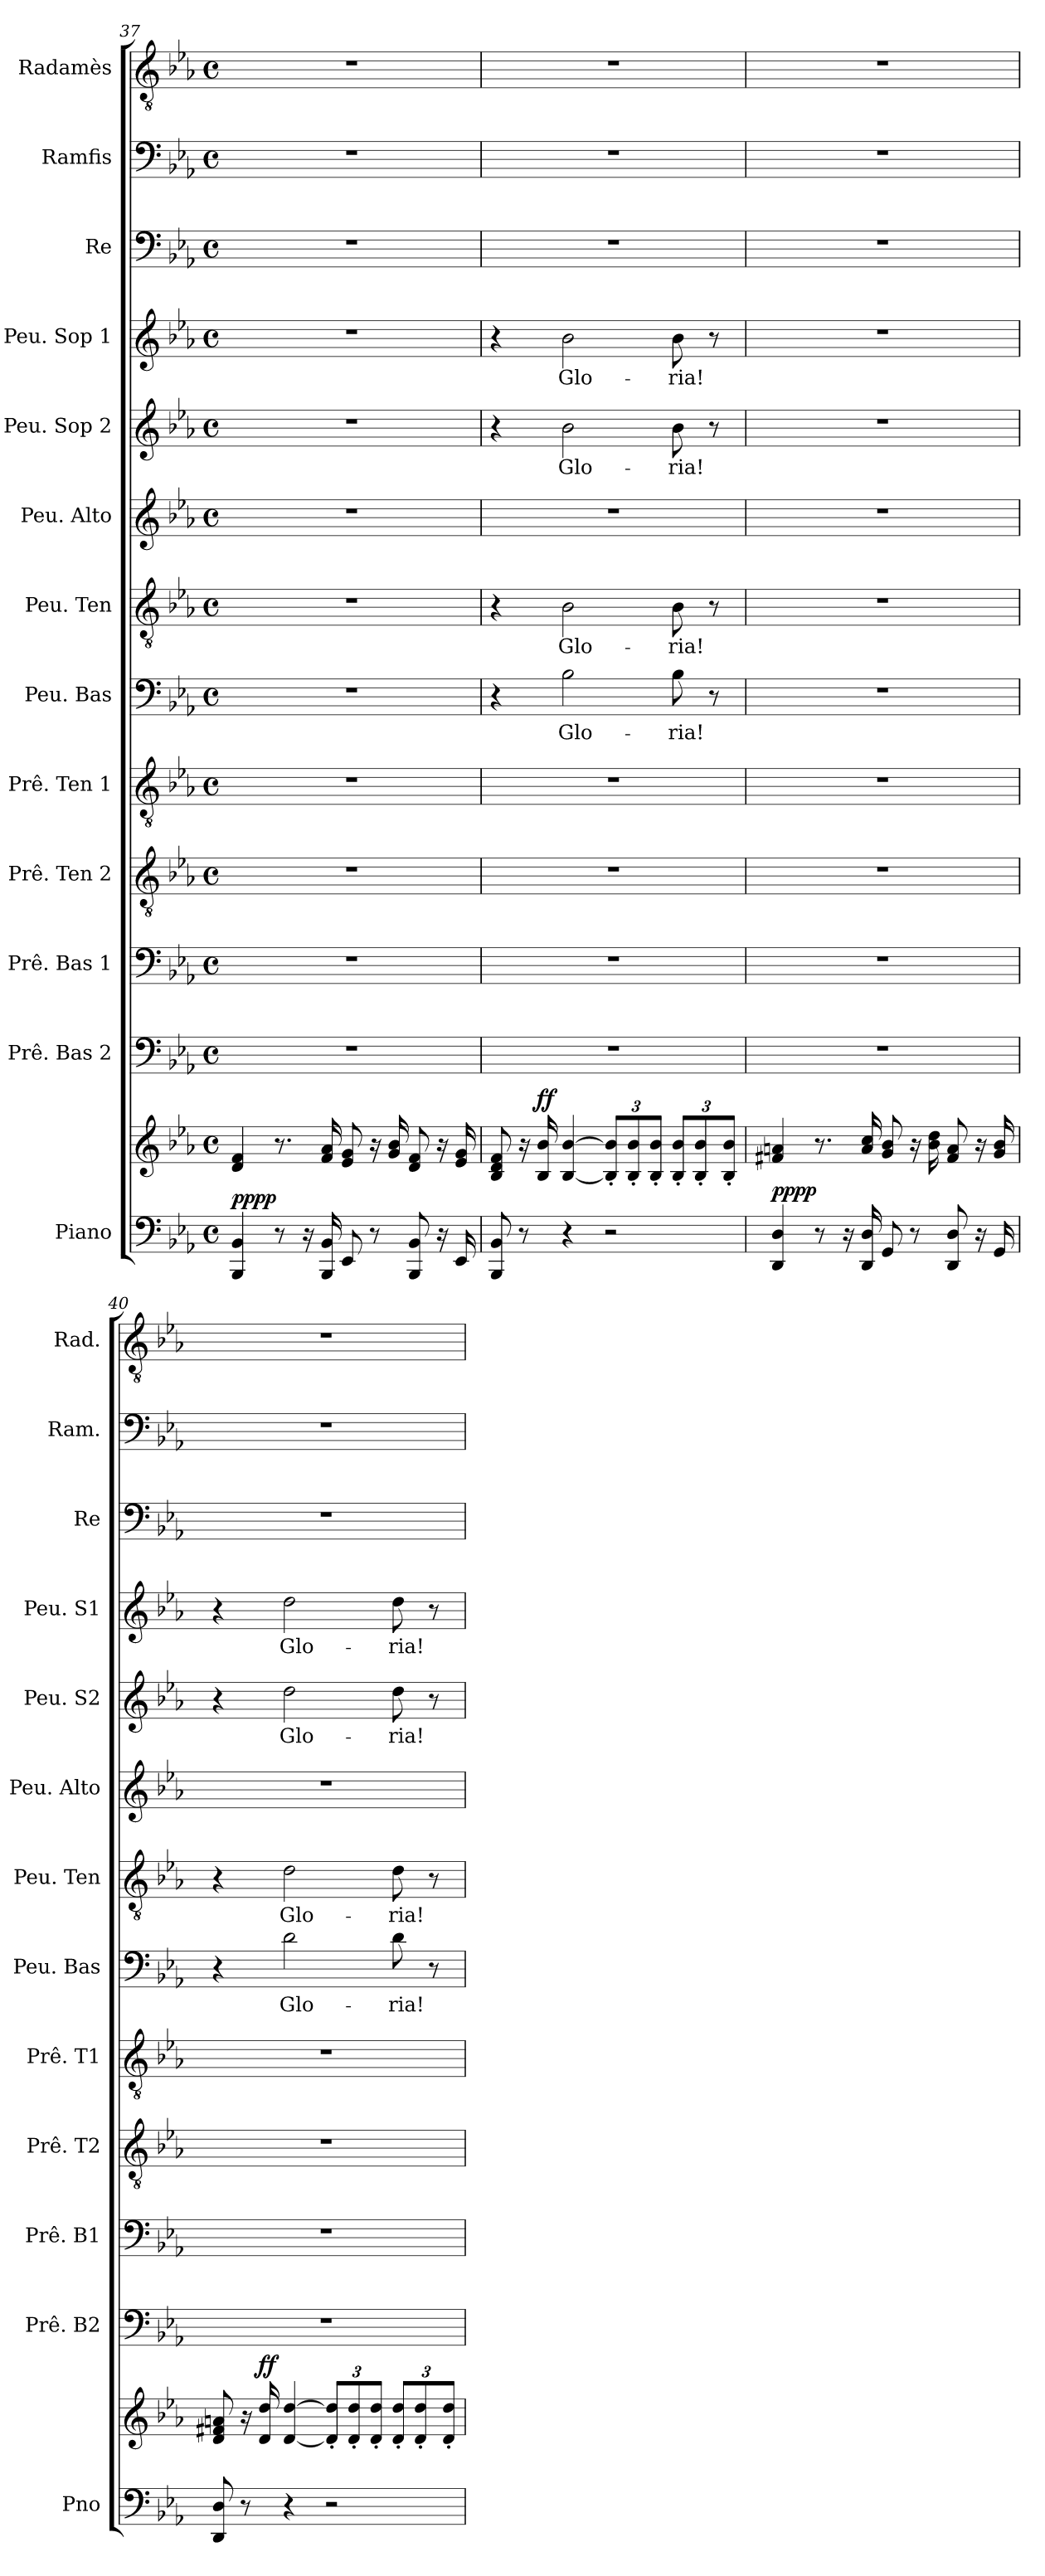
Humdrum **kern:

**kern	**kern	**dynam	**kern	**kern	**kern	**kern	**kern	**text	**kern	**text	**kern	**kern	**text	**kern	**text	**kern	**kern	**kern
*part13	*part13	*part13	*part12	*part11	*part10	*part9	*part8	*part8	*part7	*part7	*part6	*part5	*part5	*part4	*part4	*part3	*part2	*part1
*staff14	*staff13	*staff13/14	*staff12	*staff11	*staff10	*staff9	*staff8	*staff8	*staff7	*staff7	*staff6	*staff5	*staff5	*staff4	*staff4	*staff3	*staff2	*staff1
*I"Piano	*	*	*I"Prê. Bas 2	*I"Prê. Bas 1	*I"Prê. Ten 2	*I"Prê. Ten 1	*I"Peu. Bas	*	*I"Peu. Ten	*	*I"Peu. Alto	*I"Peu. Sop 2	*	*I"Peu. Sop 1	*	*I"Re	*I"Ramfis	*I"Radamès
*I'Pno	*	*	*I'Prê. B2	*I'Prê. B1	*I'Prê. T2	*I'Prê. T1	*I'Peu. Bas	*	*I'Peu. Ten	*	*I'Peu. Alto	*I'Peu. S2	*	*I'Peu. S1	*	*I'Re	*I'Ram.	*I'Rad.
!!LO:PB:g=z
*clefF4	*clefG2	*	*clefF4	*clefF4	*clefGv2	*clefGv2	*clefF4	*	*clefGv2	*	*clefG2	*clefG2	*	*clefG2	*	*clefF4	*clefF4	*clefGv2
*k[b-e-a-]	*k[b-e-a-]	*	*k[b-e-a-]	*k[b-e-a-]	*k[b-e-a-]	*k[b-e-a-]	*k[b-e-a-]	*	*k[b-e-a-]	*	*k[b-e-a-]	*k[b-e-a-]	*	*k[b-e-a-]	*	*k[b-e-a-]	*k[b-e-a-]	*k[b-e-a-]
*M4/4	*M4/4	*	*M4/4	*M4/4	*M4/4	*M4/4	*M4/4	*	*M4/4	*	*M4/4	*M4/4	*	*M4/4	*	*M4/4	*M4/4	*M4/4
*met(c)	*met(c)	*	*met(c)	*met(c)	*met(c)	*met(c)	*met(c)	*	*met(c)	*	*met(c)	*met(c)	*	*met(c)	*	*met(c)	*met(c)	*met(c)
=37	=37	=37	=37	=37	=37	=37	=37	=37	=37	=37	=37	=37	=37	=37	=37	=37	=37	=37
!	!	!LO:DY:a=2	!	!	!	!	!	!	!	!	!	!	!	!	!	!	!	!
!	!	!LO:DY:n=1:a=2	!	!	!	!	!	!	!	!	!	!	!	!	!	!	!	!
!	!	!LO:DY:n=2:a	!	!	!	!	!	!	!	!	!	!	!	!	!	!	!	!
!	!	!LO:DY:n=3:a	!	!	!	!	!	!	!	!	!	!	!	!	!	!	!	!
4BBB-/ 4BB-/	4d/ 4f/	p p p p	1r	1r	1r	1r	1r	.	1r	.	1r	1r	.	1r	.	1r	1r	1r
8r	8.r	.	.	.	.	.	.	.	.	.	.	.	.	.	.	.	.	.
16r	.	.	.	.	.	.	.	.	.	.	.	.	.	.	.	.	.	.
16BBB-/ 16BB-/	16f/ 16a-/	.	.	.	.	.	.	.	.	.	.	.	.	.	.	.	.	.
8EE-/	8e-/ 8g/	.	.	.	.	.	.	.	.	.	.	.	.	.	.	.	.	.
8r	16r	.	.	.	.	.	.	.	.	.	.	.	.	.	.	.	.	.
.	16g/ 16b-/	.	.	.	.	.	.	.	.	.	.	.	.	.	.	.	.	.
8BBB-/ 8BB-/	8d/ 8f/	.	.	.	.	.	.	.	.	.	.	.	.	.	.	.	.	.
16r	16r	.	.	.	.	.	.	.	.	.	.	.	.	.	.	.	.	.
16EE-/	16e-/ 16g/	.	.	.	.	.	.	.	.	.	.	.	.	.	.	.	.	.
=38	=38	=38	=38	=38	=38	=38	=38	=38	=38	=38	=38	=38	=38	=38	=38	=38	=38	=38
8BBB-/ 8BB-/	8B-/ 8d/ 8f/	.	1r	1r	1r	1r	4r	.	4r	.	1r	4r	.	4r	.	1r	1r	1r
8r	16r	.	.	.	.	.	.	.	.	.	.	.	.	.	.	.	.	.
!	!	!LO:DY:a	!	!	!	!	!	!	!	!	!	!	!	!	!	!	!	!
.	16B-/ 16b-/	ff	.	.	.	.	.	.	.	.	.	.	.	.	.	.	.	.
!	!	!	!	!	!	!	!	!LO:LY:b:color=#AA0000	!	!LO:LY:b:color=#0055FF	!	!	!LO:LY:b:color=#0055FF	!	!LO:LY:b:color=#0055FF	!	!	!
4r	[4B-/ [4b-/	.	.	.	.	.	2B-\	Glo-	2B-\	Glo-	.	2b-\	Glo-	2b-\	Glo-	.	.	.
*	*Xbrackettup	*	*	*	*	*	*	*	*	*	*	*	*	*	*	*	*	*
2r	12B-/]' 12b-/]'L	.	.	.	.	.	.	.	.	.	.	.	.	.	.	.	.	.
.	12B-/' 12b-/'	.	.	.	.	.	.	.	.	.	.	.	.	.	.	.	.	.
.	12B-/' 12b-/'J	.	.	.	.	.	.	.	.	.	.	.	.	.	.	.	.	.
!	!	!	!	!	!	!	!	!LO:LY:b:color=#AA0000	!	!LO:LY:b:color=#0055FF	!	!	!LO:LY:b:color=#0055FF	!	!LO:LY:b:color=#0055FF	!	!	!
.	12B-/' 12b-/'L	.	.	.	.	.	8B-\	-ria!	8B-\	-ria!	.	8b-\	-ria!	8b-\	-ria!	.	.	.
.	12B-/' 12b-/'	.	.	.	.	.	.	.	.	.	.	.	.	.	.	.	.	.
.	.	.	.	.	.	.	8r	.	8r	.	.	8r	.	8r	.	.	.	.
.	12B-/' 12b-/'J	.	.	.	.	.	.	.	.	.	.	.	.	.	.	.	.	.
=39	=39	=39	=39	=39	=39	=39	=39	=39	=39	=39	=39	=39	=39	=39	=39	=39	=39	=39
!	!	!LO:DY:a=2	!	!	!	!	!	!	!	!	!	!	!	!	!	!	!	!
!	!	!LO:DY:n=1:a=2	!	!	!	!	!	!	!	!	!	!	!	!	!	!	!	!
!	!	!LO:DY:n=2:a	!	!	!	!	!	!	!	!	!	!	!	!	!	!	!	!
!	!	!LO:DY:n=3:a	!	!	!	!	!	!	!	!	!	!	!	!	!	!	!	!
4DD/ 4D/	4f#X/ 4an/	p p p p	1r	1r	1r	1r	1r	.	1r	.	1r	1r	.	1r	.	1r	1r	1r
8r	8.r	.	.	.	.	.	.	.	.	.	.	.	.	.	.	.	.	.
16r	.	.	.	.	.	.	.	.	.	.	.	.	.	.	.	.	.	.
16DD/ 16D/	16a/ 16cc/	.	.	.	.	.	.	.	.	.	.	.	.	.	.	.	.	.
8GG/	8g/ 8b-/	.	.	.	.	.	.	.	.	.	.	.	.	.	.	.	.	.
8r	16r	.	.	.	.	.	.	.	.	.	.	.	.	.	.	.	.	.
.	16b-\ 16dd\	.	.	.	.	.	.	.	.	.	.	.	.	.	.	.	.	.
8DD/ 8D/	8f#/ 8a/	.	.	.	.	.	.	.	.	.	.	.	.	.	.	.	.	.
16r	16r	.	.	.	.	.	.	.	.	.	.	.	.	.	.	.	.	.
16GG/	16g/ 16b-/	.	.	.	.	.	.	.	.	.	.	.	.	.	.	.	.	.
!!LO:LB:g=z
=40	=40	=40	=40	=40	=40	=40	=40	=40	=40	=40	=40	=40	=40	=40	=40	=40	=40	=40
8DD/ 8D/	8d/ 8f#X/ 8an/	.	1r	1r	1r	1r	4r	.	4r	.	1r	4r	.	4r	.	1r	1r	1r
8r	16r	.	.	.	.	.	.	.	.	.	.	.	.	.	.	.	.	.
!	!	!LO:DY:a	!	!	!	!	!	!	!	!	!	!	!	!	!	!	!	!
.	16d/ 16dd/	ff	.	.	.	.	.	.	.	.	.	.	.	.	.	.	.	.
!	!	!	!	!	!	!	!	!LO:LY:b:color=#AA0000	!	!LO:LY:b:color=#0055FF	!	!	!LO:LY:b:color=#0055FF	!	!LO:LY:b:color=#0055FF	!	!	!
4r	[4d/ [4dd/	.	.	.	.	.	2d\	Glo-	2d\	Glo-	.	2dd\	Glo-	2dd\	Glo-	.	.	.
2r	12d/]' 12dd/]'L	.	.	.	.	.	.	.	.	.	.	.	.	.	.	.	.	.
.	12d/' 12dd/'	.	.	.	.	.	.	.	.	.	.	.	.	.	.	.	.	.
.	12d/' 12dd/'J	.	.	.	.	.	.	.	.	.	.	.	.	.	.	.	.	.
!	!	!	!	!	!	!	!	!LO:LY:b:color=#AA0000	!	!LO:LY:b:color=#0055FF	!	!	!LO:LY:b:color=#0055FF	!	!LO:LY:b:color=#0055FF	!	!	!
.	12d/' 12dd/'L	.	.	.	.	.	8d\	-ria!	8d\	-ria!	.	8dd\	-ria!	8dd\	-ria!	.	.	.
.	12d/' 12dd/'	.	.	.	.	.	.	.	.	.	.	.	.	.	.	.	.	.
.	.	.	.	.	.	.	8r	.	8r	.	.	8r	.	8r	.	.	.	.
.	12d/' 12dd/'J	.	.	.	.	.	.	.	.	.	.	.	.	.	.	.	.	.
=	=	=	=	=	=	=	=	=	=	=	=	=	=	=	=	=	=	=
*-	*-	*-	*-	*-	*-	*-	*-	*-	*-	*-	*-	*-	*-	*-	*-	*-	*-	*-
